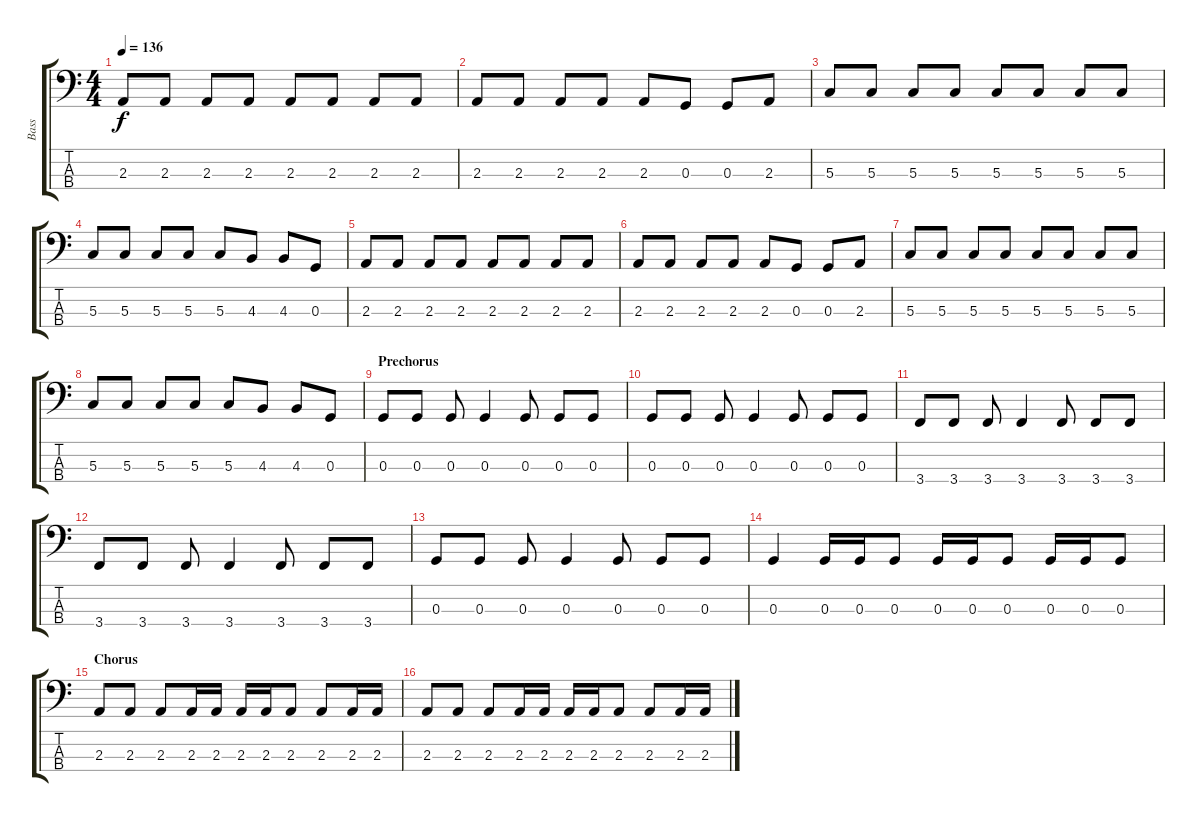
\track ("Bass" "Bass") {instrument electricbassfinger}
\staff {score tabs}
\tuning (F2 C2 G1 D1) {hide}
\ts (4 4)
\tempo 136
\clef f4
\ks c
2.3.8{dy f} 2.3.8 2.3.8 2.3.8 2.3.8 2.3.8 2.3.8 2.3.8 |
2.3.8 2.3.8 2.3.8 2.3.8 2.3.8 0.3.8 0.3.8 2.3.8 |
5.3.8 5.3.8 5.3.8 5.3.8 5.3.8 5.3.8 5.3.8 5.3.8 |
5.3.8 5.3.8 5.3.8 5.3.8 5.3.8 4.3.8 4.3.8 0.3.8 |
2.3.8 2.3.8 2.3.8 2.3.8 2.3.8 2.3.8 2.3.8 2.3.8 |
2.3.8 2.3.8 2.3.8 2.3.8 2.3.8 0.3.8 0.3.8 2.3.8 |
5.3.8 5.3.8 5.3.8 5.3.8 5.3.8 5.3.8 5.3.8 5.3.8 |
5.3.8 5.3.8 5.3.8 5.3.8 5.3.8 4.3.8 4.3.8 0.3.8 |
\section ("" "Prechorus")
0.3.8 0.3.8 0.3.8 0.3.4 0.3.8 0.3.8 0.3.8 |
0.3.8 0.3.8 0.3.8 0.3.4 0.3.8 0.3.8 0.3.8 |
3.4.8 3.4.8 3.4.8 3.4.4 3.4.8 3.4.8 3.4.8 |
3.4.8 3.4.8 3.4.8 3.4.4 3.4.8 3.4.8 3.4.8 |
0.3.8 0.3.8 0.3.8 0.3.4 0.3.8 0.3.8 0.3.8 |
0.3.4 0.3.16 0.3.16 0.3.8 0.3.16 0.3.16 0.3.8 0.3.16 0.3.16 0.3.8 |
\section ("" "Chorus")
2.3.8 2.3.8 2.3.8 2.3.16 2.3.16 2.3.16 2.3.16 2.3.8 2.3.8 2.3.16 2.3.16 |
2.3.8 2.3.8 2.3.8 2.3.16 2.3.16 2.3.16 2.3.16 2.3.8 2.3.8 2.3.16 2.3.16
